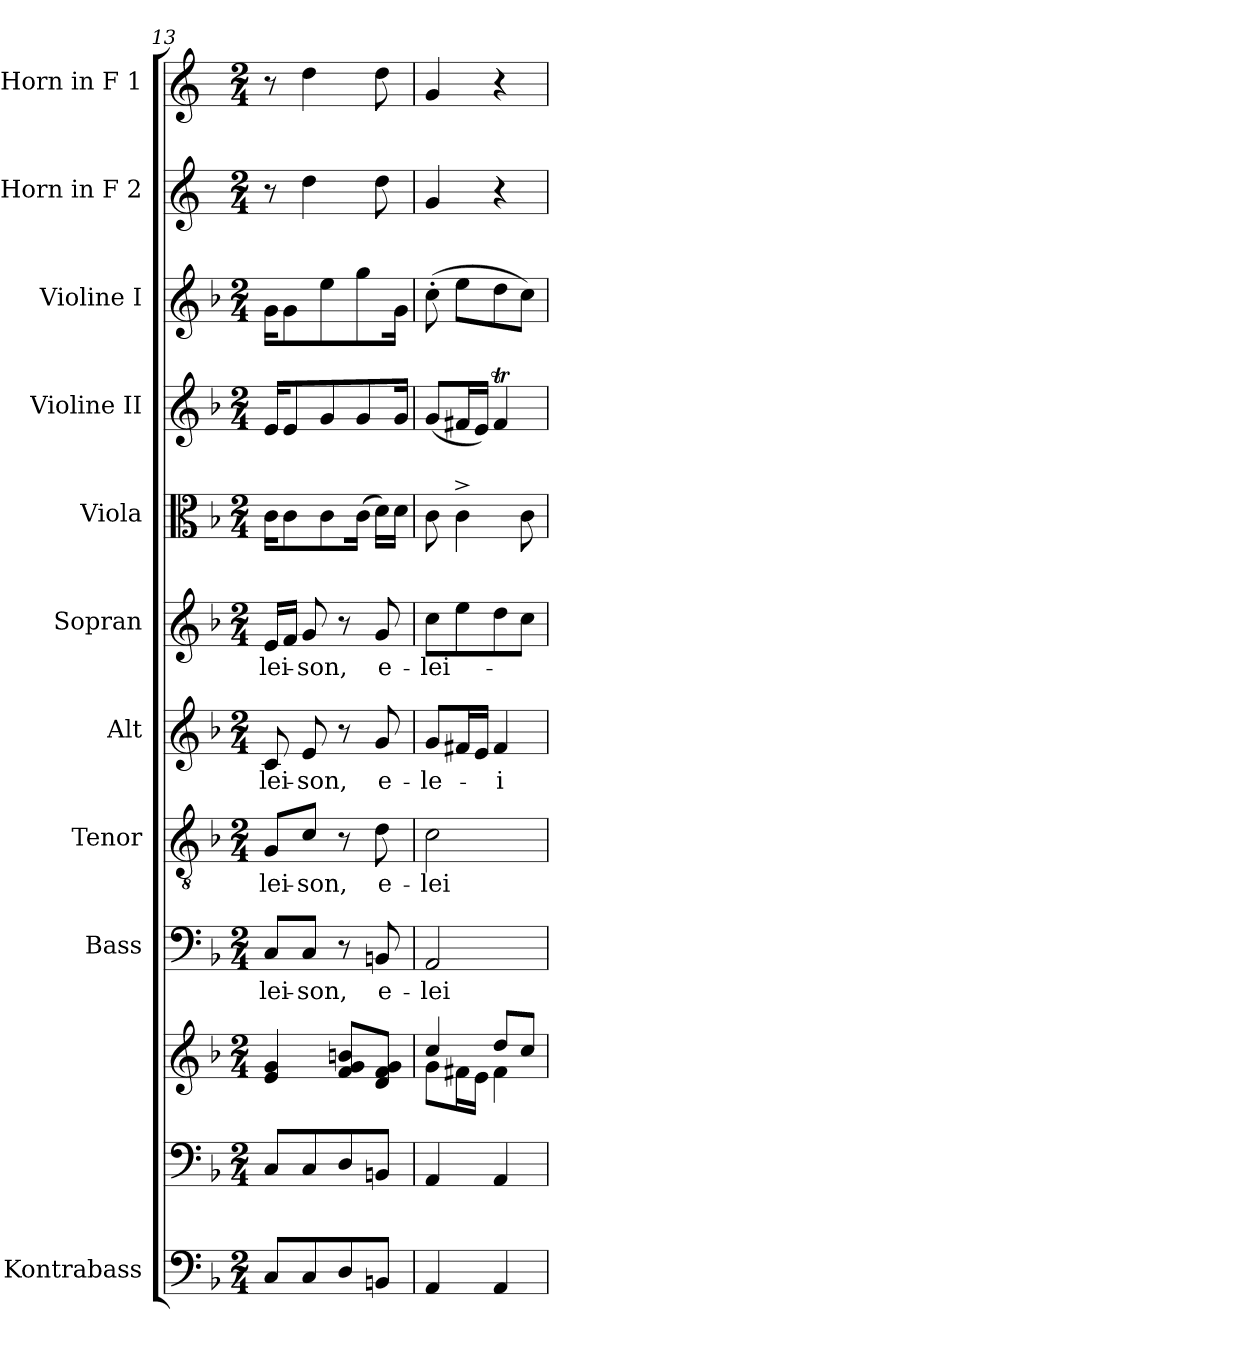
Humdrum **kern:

**kern	**kern	**kern	**kern	**text	**kern	**text	**kern	**text	**kern	**text	**kern	**kern	**kern	**kern	**kern
*part11	*part10	*part10	*part9	*part9	*part8	*part8	*part7	*part7	*part6	*part6	*part5	*part4	*part3	*part2	*part1
*staff12	*staff11	*staff10	*staff9	*staff9	*staff8	*staff8	*staff7	*staff7	*staff6	*staff6	*staff5	*staff4	*staff3	*staff2	*staff1
*I"Kontrabass	*	*	*I"Bass	*	*I"Tenor	*	*I"Alt	*	*I"Sopran	*	*I"Viola	*I"Violine II	*I"Violine I	*I"Horn in F 2	*I"Horn in F 1
*I'Kb.	*	*	*I'B	*	*I'T	*	*I'A	*	*I'S	*	*I'Vla.	*I'Vl. II	*I'Vl. I	*I'Hrn. 2	*I'Hrn. 1
*clefF4	*clefF4	*clefG2	*clefF4	*	*clefGv2	*	*clefG2	*	*clefG2	*	*clefC3	*clefG2	*clefG2	*clefG2	*clefG2
*ITrd7c12	*	*	*	*	*	*	*	*	*	*	*	*	*	*ITrd4c7	*ITrd4c7
*k[b-]	*k[b-]	*k[b-]	*k[b-]	*	*k[b-]	*	*k[b-]	*	*k[b-]	*	*k[b-]	*k[b-]	*k[b-]	*k[b-]	*k[b-]
*F:	*F:	*F:	*F:	*	*F:	*	*F:	*	*F:	*	*F:	*F:	*F:	*F:	*F:
*M2/4	*M2/4	*M2/4	*M2/4	*	*M2/4	*	*M2/4	*	*M2/4	*	*M2/4	*M2/4	*M2/4	*M2/4	*M2/4
=13	=13	=13	=13	=13	=13	=13	=13	=13	=13	=13	=13	=13	=13	=13	=13
!	!	!	!	!LO:LY:b	!	!LO:LY:b	!	!LO:LY:b	!	!LO:LY:b	!	!	!	!	!
8CC/L	8C/L	4e/ 4g/	8C/L	-lei-	8G/L	-lei-	8c/	-lei-	16e/LL	-lei-	16c\KL	16e/KL	16g\KL	8r	8r
.	.	.	.	.	.	.	.	.	16f/JJ	.	8c\	8e/	8g\	.	.
!	!	!	!	!LO:LY:b	!	!LO:LY:b	!	!LO:LY:b	!	!LO:LY:b	!	!	!	!	!
8CC/	8C/	.	8C/J	-son,	8c/J	-son,	8e/	-son,	8g/	-son,	.	.	.	4g\	4g\
.	.	.	.	.	.	.	.	.	.	.	8c\	8g/	8ee\	.	.
8DD/	8D/	8f/ 8g/ 8bn/L	8r	.	8r	.	8r	.	8r	.	.	.	.	.	.
.	.	.	.	.	.	.	.	.	.	.	(>16c\Jk	8g/	8gg\	.	.
!	!	!	!	!LO:LY:b	!	!LO:LY:b	!	!LO:LY:b	!	!LO:LY:b	!	!	!	!	!
8BBBn/J	8BBn/J	8d/ 8f/ 8g/J	8BBn/	e-	8d\	e-	8g/	e-	8g/	e-	16d\LL)	.	.	8g\	8g\
.	.	.	.	.	.	.	.	.	.	.	16d\JJ	16g/Jk	16g\Jk	.	.
!!LO:PB:g=z
=14	=14	=14	=14	=14	=14	=14	=14	=14	=14	=14	=14	=14	=14	=14	=14
*	*	*^	*	*	*	*	*	*	*	*	*	*	*	*	*
!	!	!	!	!	!LO:LY:b	!	!LO:LY:b	!	!LO:LY:b	!	!LO:LY:b	!	!	!	!	!
4AAA/	4AA/	4cc/	8g\L	2AA/	-lei-	2c\	-lei-	8g/L	-le-	8cc\L	-lei-	8c\	(<8g/L	(>8cc'>\	4c/	4c/
.	.	.	16f#X\L	.	.	.	.	16f#X/L	.	8ee\	.	4c^>\	16f#X/L	8ee\L	.	.
.	.	.	16e\JJ	.	.	.	.	16e/JJ	.	.	.	.	16e/JJ)	.	.	.
!	!	!	!	!	!	!	!	!	!LO:LY:b	!	!	!	!	!	!	!
4AAA/	4AA/	8dd/L	4f#\	.	.	.	.	4f#/	-i-	8dd\	.	.	4f#t/	8dd\	4r	4r
.	.	8cc/J	.	.	.	.	.	.	.	8cc\J	.	8c\	.	8cc\J)	.	.
*	*	*v	*v	*	*	*	*	*	*	*	*	*	*	*	*	*
=	=	=	=	=	=	=	=	=	=	=	=	=	=	=	=
*-	*-	*-	*-	*-	*-	*-	*-	*-	*-	*-	*-	*-	*-	*-	*-
